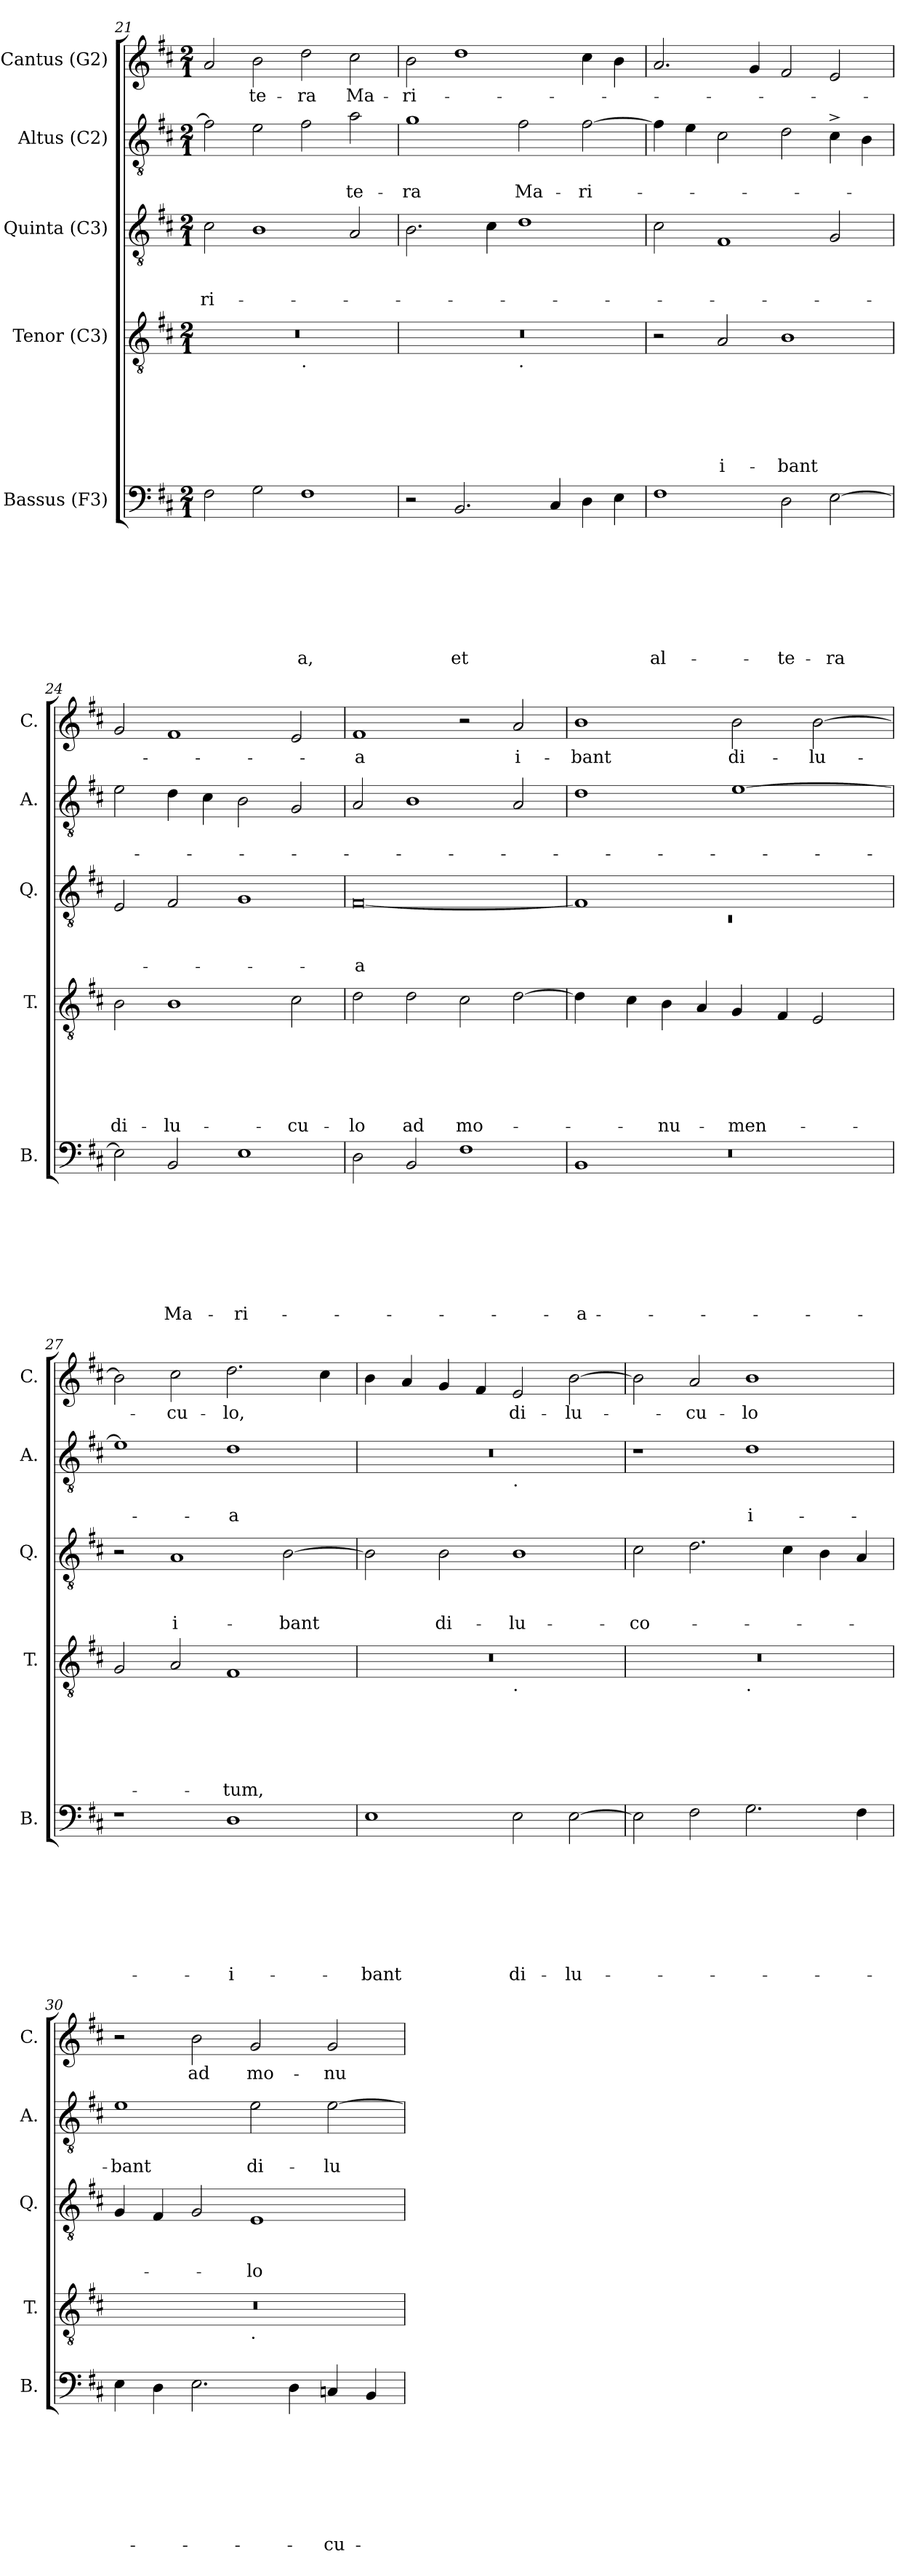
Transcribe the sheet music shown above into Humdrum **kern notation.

**kern	**text	**text	**text	**text	**text	**text	**text	**text	**kern	**text	**text	**text	**text	**text	**text	**kern	**text	**text	**text	**kern	**text	**text	**kern	**text
*part5	*part5	*part5	*part5	*part5	*part5	*part5	*part5	*part5	*part4	*part4	*part4	*part4	*part4	*part4	*part4	*part3	*part3	*part3	*part3	*part2	*part2	*part2	*part1	*part1
*staff5	*staff5	*staff5	*staff5	*staff5	*staff5	*staff5	*staff5	*staff5	*staff4	*staff4	*staff4	*staff4	*staff4	*staff4	*staff4	*staff3	*staff3	*staff3	*staff3	*staff2	*staff2	*staff2	*staff1	*staff1
*I"Bassus (F3)	*	*	*	*	*	*	*	*	*I"Tenor (C3)	*	*	*	*	*	*	*I"Quinta (C3)	*	*	*	*I"Altus (C2)	*	*	*I"Cantus (G2)	*
*I'B.	*	*	*	*	*	*	*	*	*I'T.	*	*	*	*	*	*	*I'Q.	*	*	*	*I'A.	*	*	*I'C.	*
*clefF4	*	*	*	*	*	*	*	*	*clefGv2	*	*	*	*	*	*	*clefGv2	*	*	*	*clefGv2	*	*	*clefG2	*
*k[f#c#]	*	*	*	*	*	*	*	*	*k[f#c#]	*	*	*	*	*	*	*k[f#c#]	*	*	*	*k[f#c#]	*	*	*k[f#c#]	*
*D:	*	*	*	*	*	*	*	*	*D:	*	*	*	*	*	*	*D:	*	*	*	*D:	*	*	*D:	*
*M2/1	*	*	*	*	*	*	*	*	*M2/1	*	*	*	*	*	*	*M2/1	*	*	*	*M2/1	*	*	*M2/1	*
=21	=21	=21	=21	=21	=21	=21	=21	=21	=21	=21	=21	=21	=21	=21	=21	=21	=21	=21	=21	=21	=21	=21	=21	=21
!	!	!	!	!	!	!	!	!	!	!	!	!	!	!	!	!	!	!	!LO:LY:b	!	!	!	!	!
*	*	*	*	*	*	*	*	*	*^	*	*	*	*	*	*	*	*	*	*	*	*	*	*	*
2F#\	.	.	.	.	.	.	.	.	0r	1ryy	.	.	.	.	.	.	2c#\	.	.	-ri-	2f#\]	.	.	2a/	.
!	!	!	!	!	!	!	!	!	!	!	!	!	!	!	!	!	!	!	!	!	!	!	!	!	!LO:LY:b
2G\	.	.	.	.	.	.	.	.	.	.	.	.	.	.	.	.	1B	.	.	.	2e\	.	.	2b\	-te-
!	!	!	!	!	!	!	!	!	!	!LO:TX:b:t=.	!	!	!	!	!	!	!	!	!	!	!	!	!	!	!
!	!	!	!	!	!	!	!	!LO:LY:b	!	!	!	!	!	!	!	!	!	!	!	!	!	!	!	!	!LO:LY:b
1F#	.	.	.	.	.	.	.	-a,	.	1ryy	.	.	.	.	.	.	.	.	.	.	2f#\	.	.	2dd\	-ra
!	!	!	!	!	!	!	!	!	!	!	!	!	!	!	!	!	!	!	!	!	!	!	!LO:LY:b	!	!LO:LY:b
.	.	.	.	.	.	.	.	.	.	.	.	.	.	.	.	.	2A/	.	.	.	2a\	.	-te-	2cc#\	Ma-
!!LO:LB:g=z
=22	=22	=22	=22	=22	=22	=22	=22	=22	=22	=22	=22	=22	=22	=22	=22	=22	=22	=22	=22	=22	=22	=22	=22	=22	=22
!	!	!	!	!	!	!	!	!	!	!	!	!	!	!	!	!	!	!	!	!	!	!	!LO:LY:b	!	!LO:LY:b
2r	.	.	.	.	.	.	.	.	0r	1ryy	.	.	.	.	.	.	2.B\	.	.	.	1g	.	-ra	2b\	-ri-
!	!	!	!	!	!	!	!	!LO:LY:b	!	!	!	!	!	!	!	!	!	!	!	!	!	!	!	!	!
2.BB/	.	.	.	.	.	.	.	et	.	.	.	.	.	.	.	.	.	.	.	.	.	.	.	1dd	.
.	.	.	.	.	.	.	.	.	.	.	.	.	.	.	.	.	4c#\	.	.	.	.	.	.	.	.
!	!	!	!	!	!	!	!	!	!	!LO:TX:b:t=.	!	!	!	!	!	!	!	!	!	!	!	!	!	!	!
!	!	!	!	!	!	!	!	!	!	!	!	!	!	!	!	!	!	!	!	!	!	!	!LO:LY:b	!	!
.	.	.	.	.	.	.	.	.	.	1ryy	.	.	.	.	.	.	1d	.	.	.	2f#\	.	Ma-	.	.
4C#/	.	.	.	.	.	.	.	.	.	.	.	.	.	.	.	.	.	.	.	.	.	.	.	.	.
!	!	!	!	!	!	!	!	!	!	!	!	!	!	!	!	!	!	!	!	!	!	!	!LO:LY:b	!	!
4D\	.	.	.	.	.	.	.	.	.	.	.	.	.	.	.	.	.	.	.	.	[>2f#\	.	-ri-	4cc#\	.
4E\	.	.	.	.	.	.	.	.	.	.	.	.	.	.	.	.	.	.	.	.	.	.	.	4b\	.
=23	=23	=23	=23	=23	=23	=23	=23	=23	=23	=23	=23	=23	=23	=23	=23	=23	=23	=23	=23	=23	=23	=23	=23	=23	=23
!	!	!	!	!	!	!	!	!LO:LY:b	!	!	!	!	!	!	!	!	!	!	!	!	!	!	!	!	!
*	*	*	*	*	*	*	*	*	*v	*v	*	*	*	*	*	*	*	*	*	*	*	*	*	*	*
1F#	.	.	.	.	.	.	.	al-	2r	.	.	.	.	.	.	2c#\	.	.	.	4f#\]	.	.	2.a/	.
.	.	.	.	.	.	.	.	.	.	.	.	.	.	.	.	.	.	.	.	4e\	.	.	.	.
!	!	!	!	!	!	!	!	!	!	!	!	!	!	!	!LO:LY:b	!	!	!	!	!	!	!	!	!
.	.	.	.	.	.	.	.	.	2A/	.	.	.	.	.	i-	1F#	.	.	.	2c#\	.	.	.	.
.	.	.	.	.	.	.	.	.	.	.	.	.	.	.	.	.	.	.	.	.	.	.	4g/	.
!	!	!	!	!	!	!	!	!LO:LY:b	!	!	!	!	!	!	!LO:LY:b	!	!	!	!	!	!	!	!	!
2D\	.	.	.	.	.	.	.	-te-	1B	.	.	.	.	.	-bant	.	.	.	.	2d\	.	.	2f#/	.
!	!	!	!	!	!	!	!	!LO:LY:b	!	!	!	!	!	!	!	!	!	!	!	!	!	!	!	!
[>2E\	.	.	.	.	.	.	.	-ra	.	.	.	.	.	.	.	2G/	.	.	.	4c#^>\	.	.	2e/	.
.	.	.	.	.	.	.	.	.	.	.	.	.	.	.	.	.	.	.	.	4B\	.	.	.	.
=24	=24	=24	=24	=24	=24	=24	=24	=24	=24	=24	=24	=24	=24	=24	=24	=24	=24	=24	=24	=24	=24	=24	=24	=24
!	!	!	!	!	!	!	!	!	!	!	!	!	!	!	!LO:LY:b	!	!	!	!	!	!	!	!	!
2E\]	.	.	.	.	.	.	.	.	2B\	.	.	.	.	.	di-	2E/	.	.	.	2e\	.	.	2g/	.
!	!	!	!	!	!	!	!	!LO:LY:b	!	!	!	!	!	!	!LO:LY:b	!	!	!	!	!	!	!	!	!
2BB/	.	.	.	.	.	.	.	Ma-	1B	.	.	.	.	.	-lu-	2F#/	.	.	.	4d\	.	.	1f#	.
.	.	.	.	.	.	.	.	.	.	.	.	.	.	.	.	.	.	.	.	4c#\	.	.	.	.
!	!	!	!	!	!	!	!	!LO:LY:b	!	!	!	!	!	!	!	!	!	!	!	!	!	!	!	!
1E	.	.	.	.	.	.	.	-ri-	.	.	.	.	.	.	.	1G	.	.	.	2B\	.	.	.	.
!	!	!	!	!	!	!	!	!	!	!	!	!	!	!	!LO:LY:b	!	!	!	!	!	!	!	!	!
.	.	.	.	.	.	.	.	.	2c#\	.	.	.	.	.	-cu-	.	.	.	.	2G/	.	.	2e/	.
=25	=25	=25	=25	=25	=25	=25	=25	=25	=25	=25	=25	=25	=25	=25	=25	=25	=25	=25	=25	=25	=25	=25	=25	=25
!	!	!	!	!	!	!	!	!	!	!	!	!	!	!	!LO:LY:b	!	!	!	!LO:LY:b:rj	!	!	!	!	!LO:LY:b:rj
2D\	.	.	.	.	.	.	.	.	2d\	.	.	.	.	.	-lo	[>0F#	.	.	-a	2A/	.	.	1f#	-a
!	!	!	!	!	!	!	!	!	!	!	!	!	!	!	!LO:LY:b	!	!	!	!	!	!	!	!	!
2BB/	.	.	.	.	.	.	.	.	2d\	.	.	.	.	.	ad	.	.	.	.	1B	.	.	.	.
!	!	!	!	!	!	!	!	!	!	!	!	!	!	!	!LO:LY:b	!	!	!	!	!	!	!	!	!
1F#	.	.	.	.	.	.	.	.	2c#\	.	.	.	.	.	mo-	.	.	.	.	.	.	.	2r	.
!	!	!	!	!	!	!	!	!	!	!	!	!	!	!	!	!	!	!	!	!	!	!	!	!LO:LY:b
.	.	.	.	.	.	.	.	.	[>2d\	.	.	.	.	.	.	.	.	.	.	2A/	.	.	2a/	i-
!!LO:PB:g=z
=26	=26	=26	=26	=26	=26	=26	=26	=26	=26	=26	=26	=26	=26	=26	=26	=26	=26	=26	=26	=26	=26	=26	=26	=26
*^	*	*	*	*	*	*	*	*	*	*	*	*	*	*	*	*^	*	*	*	*	*	*	*	*
*	*^	*	*	*	*	*	*	*	*	*	*	*	*	*	*	*	*	*	*	*	*	*	*	*	*	*
!	!	!LO:N:vis=1	!	!	!	!	!	!	!	!LO:LY:b:rj	!	!	!	!	!	!	!	!	!LO:N:vis=1	!	!	!	!	!	!	!	!LO:LY:b
8ryy	1BB	0r	.	.	.	.	.	.	.	-a	4d\]	.	.	.	.	.	.	1F#]	0rC	.	.	.	1d	.	.	1b	-bant
32ryy	.	.	.	.	.	.	.	.	.	.	.	.	.	.	.	.	.	.	.	.	.	.	.	.	.	.	.
1ryy	.	.	.	.	.	.	.	.	.	.	.	.	.	.	.	.	.	.	.	.	.	.	.	.	.	.	.
.	.	.	.	.	.	.	.	.	.	.	4c#\	.	.	.	.	.	.	.	.	.	.	.	.	.	.	.	.
!	!	!	!	!	!	!	!	!	!	!	!	!	!	!	!	!	!LO:LY:b	!	!	!	!	!	!	!	!	!	!
.	.	.	.	.	.	.	.	.	.	.	4B\	.	.	.	.	.	-nu-	.	.	.	.	.	.	.	.	.	.
.	.	.	.	.	.	.	.	.	.	.	4A/	.	.	.	.	.	.	.	.	.	.	.	.	.	.	.	.
!	!	!	!	!	!	!	!	!	!	!	!	!	!	!	!	!	!LO:LY:b	!	!	!	!	!	!	!	!	!	!LO:LY:b
.	1ryy	.	.	.	.	.	.	.	.	.	4G/	.	.	.	.	.	-men-	1ryy	.	.	.	.	[>1e	.	.	2b\	di-
2ryy	.	.	.	.	.	.	.	.	.	.	.	.	.	.	.	.	.	.	.	.	.	.	.	.	.	.	.
.	.	.	.	.	.	.	.	.	.	.	4F#/	.	.	.	.	.	.	.	.	.	.	.	.	.	.	.	.
!	!	!	!	!	!	!	!	!	!	!	!	!	!	!	!	!	!	!	!	!	!	!	!	!	!	!	!LO:LY:b
.	.	.	.	.	.	.	.	.	.	.	2E/	.	.	.	.	.	.	.	.	.	.	.	.	.	.	[>2b\	-lu-
4ryy	.	.	.	.	.	.	.	.	.	.	.	.	.	.	.	.	.	.	.	.	.	.	.	.	.	.	.
16.ryy	.	.	.	.	.	.	.	.	.	.	.	.	.	.	.	.	.	.	.	.	.	.	.	.	.	.	.
*v	*v	*v	*	*	*	*	*	*	*	*	*	*	*	*	*	*	*	*v	*v	*	*	*	*	*	*	*	*
=27	=27	=27	=27	=27	=27	=27	=27	=27	=27	=27	=27	=27	=27	=27	=27	=27	=27	=27	=27	=27	=27	=27	=27	=27
1r	.	.	.	.	.	.	.	.	2G/	.	.	.	.	.	.	2r	.	.	.	1e]	.	.	2b\]	.
!	!	!	!	!	!	!	!	!	!	!	!	!	!	!	!	!	!	!	!LO:LY:b:rj	!	!	!	!	!LO:LY:b
.	.	.	.	.	.	.	.	.	2A/	.	.	.	.	.	.	1A	.	.	i-	.	.	.	2cc#\	-cu-
!	!	!	!	!	!	!	!	!LO:LY:b:rj	!	!	!	!	!	!	!LO:LY:b	!	!	!	!	!	!	!LO:LY:b:rj	!	!LO:LY:b
1D	.	.	.	.	.	.	.	i-	1F#	.	.	.	.	.	-tum,	.	.	.	.	1d	.	-a	2.dd\	-lo,
!	!	!	!	!	!	!	!	!	!	!	!	!	!	!	!	!	!	!	!LO:LY:b	!	!	!	!	!
.	.	.	.	.	.	.	.	.	.	.	.	.	.	.	.	[>2B\	.	.	-bant	.	.	.	.	.
.	.	.	.	.	.	.	.	.	.	.	.	.	.	.	.	.	.	.	.	.	.	.	4cc#\	.
=28	=28	=28	=28	=28	=28	=28	=28	=28	=28	=28	=28	=28	=28	=28	=28	=28	=28	=28	=28	=28	=28	=28	=28	=28
!	!	!	!	!	!	!	!	!LO:LY:b	!	!	!	!	!	!	!	!	!	!	!	!	!	!	!	!
*	*	*	*	*	*	*	*	*	*^	*	*	*	*	*	*	*	*	*	*	*^	*	*	*	*
1E	.	.	.	.	.	.	.	-bant	0r	1ryy	.	.	.	.	.	.	2B\]	.	.	.	0r	1ryy	.	.	4b\	.
.	.	.	.	.	.	.	.	.	.	.	.	.	.	.	.	.	.	.	.	.	.	.	.	.	4a/	.
!	!	!	!	!	!	!	!	!	!	!	!	!	!	!	!	!	!	!	!	!LO:LY:b	!	!	!	!	!	!
.	.	.	.	.	.	.	.	.	.	.	.	.	.	.	.	.	2B\	.	.	di-	.	.	.	.	4g/	.
.	.	.	.	.	.	.	.	.	.	.	.	.	.	.	.	.	.	.	.	.	.	.	.	.	4f#/	.
!	!	!	!	!	!	!	!	!	!	!	!	!	!	!	!	!	!	!	!	!	!	!LO:TX:b:t=.	!	!	!	!
!	!	!	!	!	!	!	!	!	!	!LO:TX:b:t=.	!	!	!	!	!	!	!	!	!	!	!	!	!	!	!	!
!	!	!	!	!	!	!	!	!LO:LY:b	!	!	!	!	!	!	!	!	!	!	!	!LO:LY:b	!	!	!	!	!	!LO:LY:b
2E\	.	.	.	.	.	.	.	di-	.	1ryy	.	.	.	.	.	.	1B	.	.	-lu-	.	1ryy	.	.	2e/	di-
!	!	!	!	!	!	!	!	!LO:LY:b	!	!	!	!	!	!	!	!	!	!	!	!	!	!	!	!	!	!LO:LY:b
[>2E\	.	.	.	.	.	.	.	-lu-	.	.	.	.	.	.	.	.	.	.	.	.	.	.	.	.	[>2b\	-lu-
=29	=29	=29	=29	=29	=29	=29	=29	=29	=29	=29	=29	=29	=29	=29	=29	=29	=29	=29	=29	=29	=29	=29	=29	=29	=29	=29
!	!	!	!	!	!	!	!	!	!	!	!	!	!	!	!	!	!	!	!	!LO:LY:b	!	!	!	!	!	!
*	*	*	*	*	*	*	*	*	*	*	*	*	*	*	*	*	*	*	*	*	*v	*v	*	*	*	*
2E\]	.	.	.	.	.	.	.	.	0r	1ryy	.	.	.	.	.	.	2c#\	.	.	-co-	1r	.	.	2b\]	.
!	!	!	!	!	!	!	!	!	!	!	!	!	!	!	!	!	!	!	!	!	!	!	!	!	!LO:LY:b
2F#\	.	.	.	.	.	.	.	.	.	.	.	.	.	.	.	.	2.d\	.	.	.	.	.	.	2a/	-cu-
!	!	!	!	!	!	!	!	!	!	!LO:TX:b:t=.	!	!	!	!	!	!	!	!	!	!	!	!	!	!	!
!	!	!	!	!	!	!	!	!	!	!	!	!	!	!	!	!	!	!	!	!	!	!	!LO:LY:b:rj	!	!LO:LY:b
2.G\	.	.	.	.	.	.	.	.	.	1ryy	.	.	.	.	.	.	.	.	.	.	1d	.	i-	1b	-lo
.	.	.	.	.	.	.	.	.	.	.	.	.	.	.	.	.	4c#\	.	.	.	.	.	.	.	.
.	.	.	.	.	.	.	.	.	.	.	.	.	.	.	.	.	4B\	.	.	.	.	.	.	.	.
4F#\	.	.	.	.	.	.	.	.	.	.	.	.	.	.	.	.	4A/	.	.	.	.	.	.	.	.
!!LO:LB:g=z
=30	=30	=30	=30	=30	=30	=30	=30	=30	=30	=30	=30	=30	=30	=30	=30	=30	=30	=30	=30	=30	=30	=30	=30	=30	=30
!	!	!	!	!	!	!	!	!	!	!	!	!	!	!	!	!	!	!	!	!	!	!	!LO:LY:b	!	!
4E\	.	.	.	.	.	.	.	.	0r	1ryy	.	.	.	.	.	.	4G/	.	.	.	1e	.	-bant	2r	.
4D\	.	.	.	.	.	.	.	.	.	.	.	.	.	.	.	.	4F#/	.	.	.	.	.	.	.	.
!	!	!	!	!	!	!	!	!	!	!	!	!	!	!	!	!	!	!	!	!	!	!	!	!	!LO:LY:b
2.E\	.	.	.	.	.	.	.	.	.	.	.	.	.	.	.	.	2G/	.	.	.	.	.	.	2b\	ad
!	!	!	!	!	!	!	!	!	!	!LO:TX:b:t=.	!	!	!	!	!	!	!	!	!	!	!	!	!	!	!
!	!	!	!	!	!	!	!	!	!	!	!	!	!	!	!	!	!	!	!	!LO:LY:b	!	!	!LO:LY:b	!	!LO:LY:b
.	.	.	.	.	.	.	.	.	.	1ryy	.	.	.	.	.	.	1E	.	.	-lo	2e\	.	di-	2g/	mo-
4D\	.	.	.	.	.	.	.	.	.	.	.	.	.	.	.	.	.	.	.	.	.	.	.	.	.
!	!	!	!	!	!	!	!	!LO:LY:b	!	!	!	!	!	!	!	!	!	!	!	!	!	!	!LO:LY:b	!	!LO:LY:b
4C/	.	.	.	.	.	.	.	-cu-	.	.	.	.	.	.	.	.	.	.	.	.	[>2e\	.	-lu-	2g/	-nu-
4BB/	.	.	.	.	.	.	.	.	.	.	.	.	.	.	.	.	.	.	.	.	.	.	.	.	.
*	*	*	*	*	*	*	*	*	*v	*v	*	*	*	*	*	*	*	*	*	*	*	*	*	*	*
=	=	=	=	=	=	=	=	=	=	=	=	=	=	=	=	=	=	=	=	=	=	=	=	=
*-	*-	*-	*-	*-	*-	*-	*-	*-	*-	*-	*-	*-	*-	*-	*-	*-	*-	*-	*-	*-	*-	*-	*-	*-
